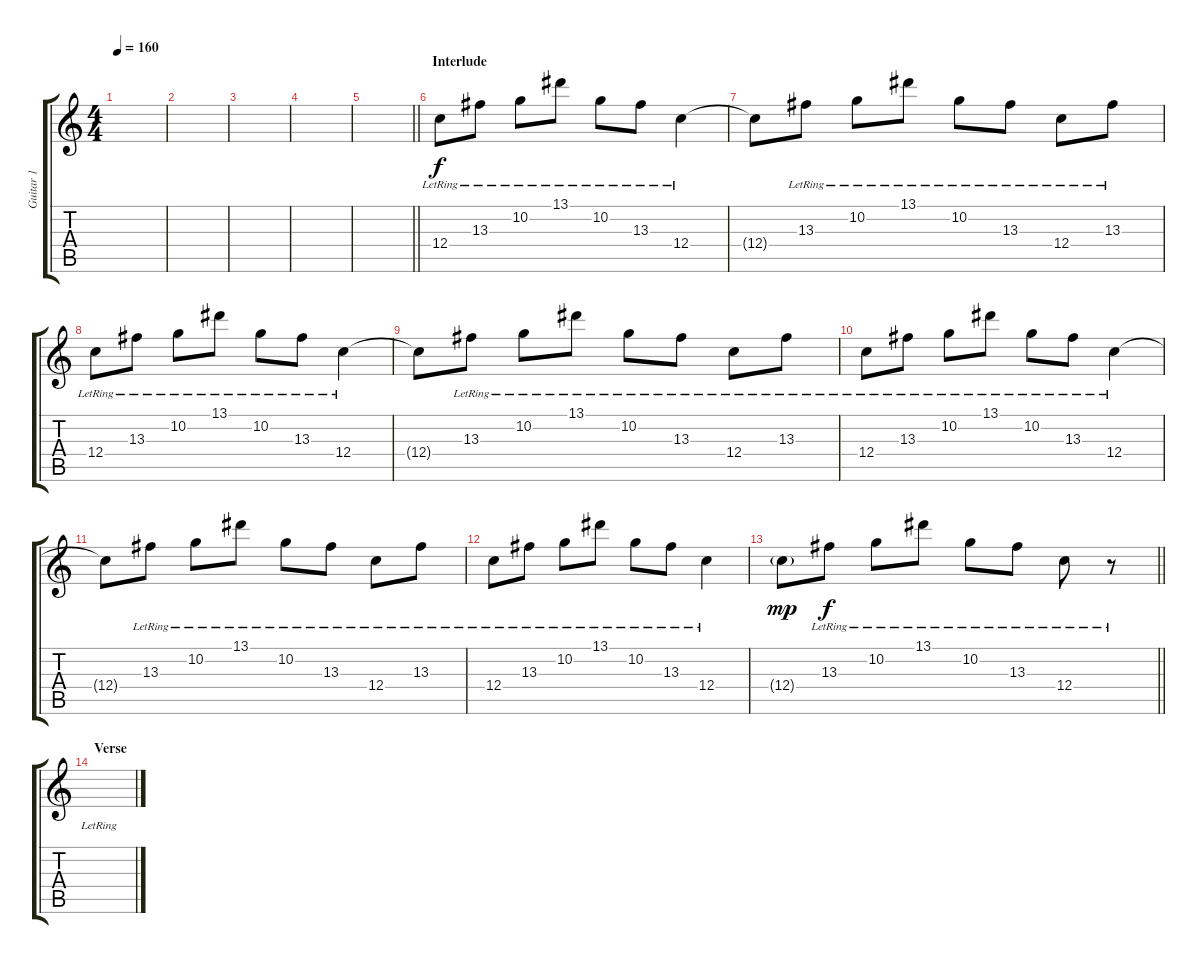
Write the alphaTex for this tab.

\track ("Guitar 1" "Guitar 1") {instrument distortionguitar}
\staff {score tabs}
\tuning (D4 A3 F3 C3 G2 C2) {hide}
\ts (4 4)
\tempo 160
\clef g2
\ks c
|
|
|
|
\barLineRight lightlight
|
\section ("" "Interlude")
12.4{lr}.8 13.3{lr}.8 10.2{lr}.8 13.1{lr}.8 10.2{lr}.8 13.3{lr}.8 12.4{lr}.4 |
12.4{t}.8 13.3{lr}.8 10.2{lr}.8 13.1{lr}.8 10.2{lr}.8 13.3{lr}.8 12.4{lr}.8 13.3{lr}.8 |
12.4{lr}.8 13.3{lr}.8 10.2{lr}.8 13.1{lr}.8 10.2{lr}.8 13.3{lr}.8 12.4{lr}.4 |
12.4{t}.8 13.3{lr}.8 10.2{lr}.8 13.1{lr}.8 10.2{lr}.8 13.3{lr}.8 12.4{lr}.8 13.3{lr}.8 |
12.4{lr}.8 13.3{lr}.8 10.2{lr}.8 13.1{lr}.8 10.2{lr}.8 13.3{lr}.8 12.4{lr}.4 |
12.4{t}.8 13.3{lr}.8 10.2{lr}.8 13.1{lr}.8 10.2{lr}.8 13.3{lr}.8 12.4{lr}.8 13.3{lr}.8 |
12.4{lr}.8 13.3{lr}.8 10.2{lr}.8 13.1{lr}.8 10.2{lr}.8 13.3{lr}.8 12.4{lr}.4 |
\barLineRight lightlight
12.4{g}.8{dy mp} 13.3{lr}.8{dy f} 10.2{lr}.8 13.1{lr}.8 10.2{lr}.8 13.3{lr}.8 12.4{lr}.8 r.8 |
\section ("" "Verse")
